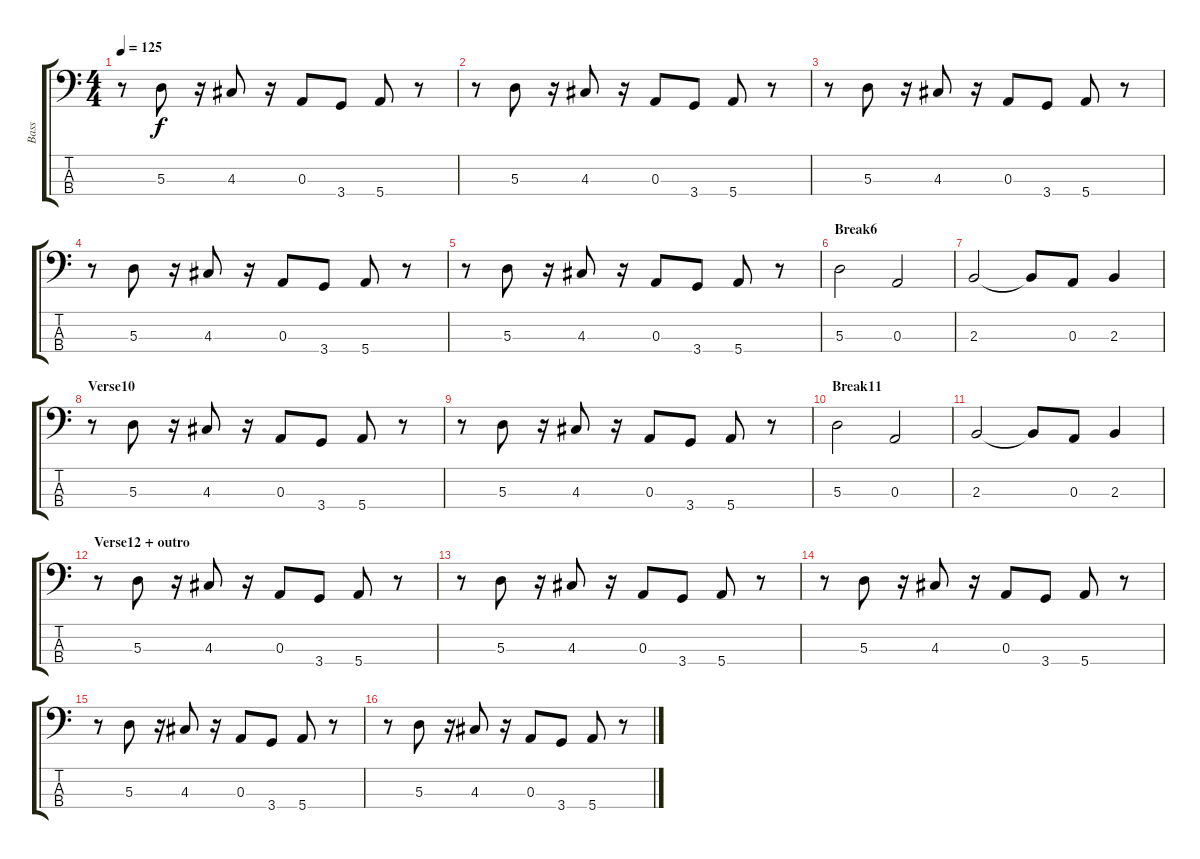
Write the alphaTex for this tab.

\track ("Bass" "Bass") {instrument electricbassfinger}
\staff {score tabs}
\tuning (G2 D2 A1 E1) {hide}
\ts (4 4)
\tempo 125
\clef f4
\ks c
r.8{dy f} 5.3.8 r.16 4.3.8 r.16 0.3.8 3.4.8 5.4.8 r.8 |
r.8 5.3.8 r.16 4.3.8 r.16 0.3.8 3.4.8 5.4.8 r.8 |
r.8 5.3.8 r.16 4.3.8 r.16 0.3.8 3.4.8 5.4.8 r.8 |
r.8 5.3.8 r.16 4.3.8 r.16 0.3.8 3.4.8 5.4.8 r.8 |
r.8 5.3.8 r.16 4.3.8 r.16 0.3.8 3.4.8 5.4.8 r.8 |
\section ("" "Break6")
5.3.2 0.3.2 |
2.3.2 2.3{t}.8 0.3.8 2.3.4 |
\section ("" "Verse10")
r.8 5.3.8 r.16 4.3.8 r.16 0.3.8 3.4.8 5.4.8 r.8 |
r.8 5.3.8 r.16 4.3.8 r.16 0.3.8 3.4.8 5.4.8 r.8 |
\section ("" "Break11")
5.3.2 0.3.2 |
2.3.2 2.3{t}.8 0.3.8 2.3.4 |
\section ("" "Verse12 + outro")
r.8 5.3.8 r.16 4.3.8 r.16 0.3.8 3.4.8 5.4.8 r.8 |
r.8 5.3.8 r.16 4.3.8 r.16 0.3.8 3.4.8 5.4.8 r.8 |
r.8 5.3.8 r.16 4.3.8 r.16 0.3.8 3.4.8 5.4.8 r.8 |
r.8 5.3.8 r.16 4.3.8 r.16 0.3.8 3.4.8 5.4.8 r.8 |
r.8 5.3.8 r.16 4.3.8 r.16 0.3.8 3.4.8 5.4.8 r.8
